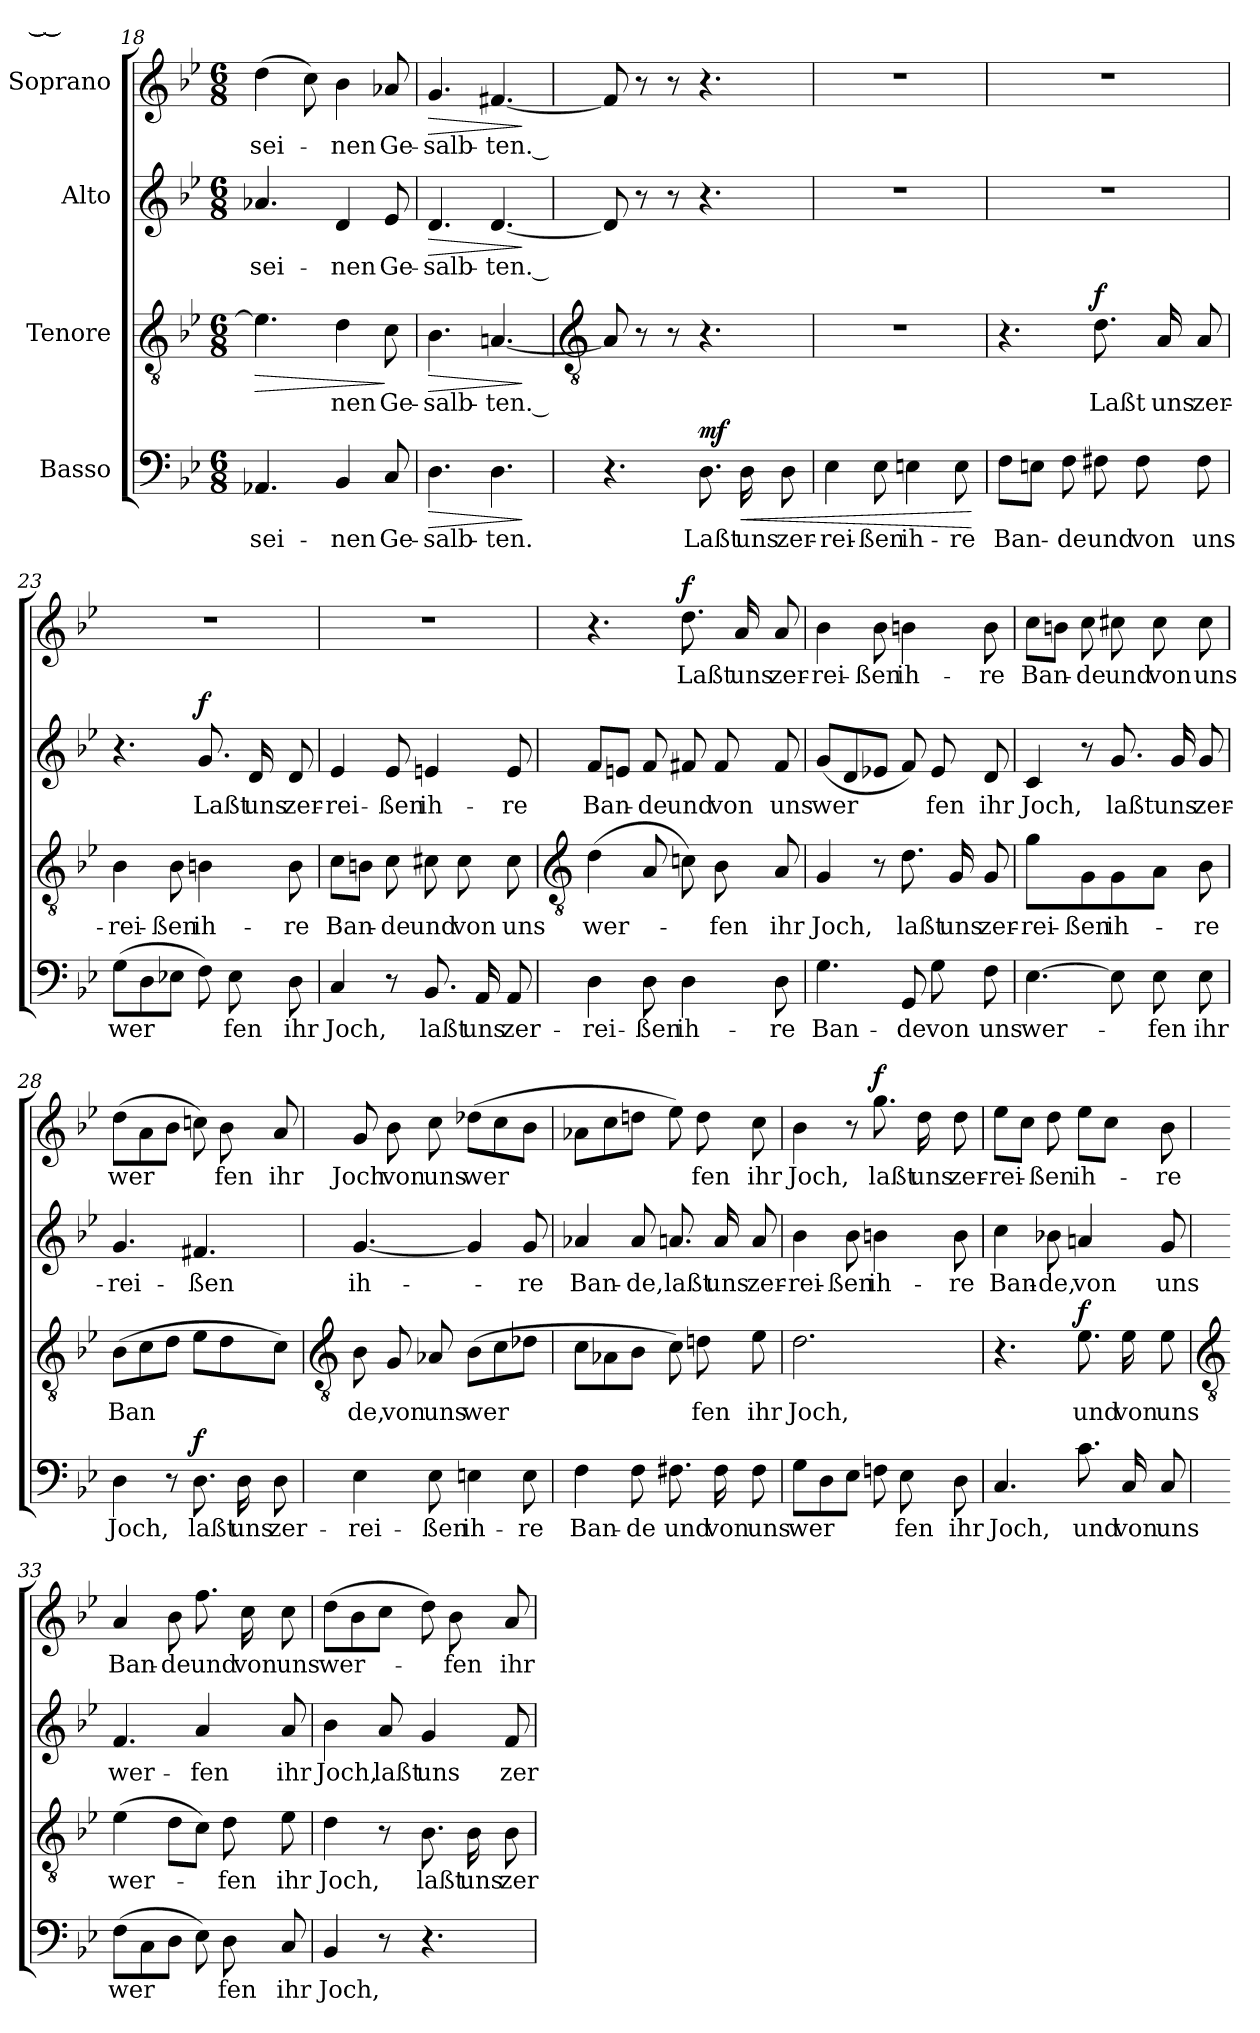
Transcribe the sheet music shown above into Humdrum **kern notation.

**kern	**text	**dynam	**kern	**text	**dynam	**kern	**text	**dynam	**kern	**text	**dynam
*part4	*part4	*part4	*part3	*part3	*part3	*part2	*part2	*part2	*part1	*part1	*part1
*staff4	*staff4	*staff4	*staff3	*staff3	*staff3	*staff2	*staff2	*staff2	*staff1	*staff1	*staff1
*I"Basso	*	*	*I"Tenore	*	*	*I"Alto	*	*	*I"Soprano	*	*
*clefF4	*	*	*clefGv2	*	*	*clefG2	*	*	*clefG2	*	*
*k[b-e-]	*	*	*k[b-e-]	*	*	*k[b-e-]	*	*	*k[b-e-]	*	*
*B-:	*	*	*B-:	*	*	*B-:	*	*	*B-:	*	*
*M6/8	*	*	*M6/8	*	*	*M6/8	*	*	*M6/8	*	*
=18	=18	=18	=18	=18	=18	=18	=18	=18	=18	=18	=18
!	!LO:LY:b	!	!	!	!LO:HP:b	!	!LO:LY:b	!	!	!LO:LY:b	!
4.AA-X	sei-	.	4.e-]	.	>	4.a-X	sei-	.	(>4dd	sei-	.
.	.	.	.	.	.	.	.	.	8cc)	.	.
!	!LO:LY:b	!	!	!LO:LY:b	!	!	!LO:LY:b	!	!	!LO:LY:b	!
4BB-	-nen	.	4d	-nen	.	4d	-nen	.	4b-	-nen	.
!	!LO:LY:b	!	!	!LO:LY:b	!	!	!LO:LY:b	!	!	!LO:LY:b	!
8C	Ge-	.	8c	Ge-	]	8e-	Ge-	.	8a-X	Ge-	.
=19	=19	=19	=19	=19	=19	=19	=19	=19	=19	=19	=19
!	!LO:LY:b	!LO:HP:b	!	!LO:LY:b	!LO:HP:b	!	!LO:LY:b	!LO:HP:b	!	!LO:LY:b	!LO:HP:b
4.D	-salb-	>	4.B-	-salb-	>	4.d	-salb-	>	4.g	-salb-	>
!	!LO:LY:b	!	!	!LO:LY:b	!	!	!LO:LY:b	!	!	!LO:LY:b	!
4.D	-ten.	.	[4.An	-ten.__	.	[4.d	-ten.__	.	[4.f#X	-ten.__	.
.	.	]	.	.	]	.	.	]	.	.	]
!!LO:LB:g=z
=20	=20	=20	=20	=20	=20	=20	=20	=20	=20	=20	=20
*	*	*	*clefGv2	*	*	*	*	*	*	*	*
!	!	!	!	!LO:LY:b	!	!	!LO:LY:b	!	!	!LO:LY:b	!
4.r	.	.	8A]	___	.	8d]	___	.	8f#]	___	.
.	.	.	8r	.	.	8r	.	.	8r	.	.
.	.	.	8r	.	.	8r	.	.	8r	.	.
!	!LO:LY:b	!LO:DY:a	!	!	!	!	!	!	!	!	!
8.D	Laßt	mf	4.r	.	.	4.r	.	.	4.r	.	.
!	!LO:LY:b	!LO:HP:b	!	!	!	!	!	!	!	!	!
16D	uns	<	.	.	.	.	.	.	.	.	.
!	!LO:LY:b	!	!	!	!	!	!	!	!	!	!
8D	zer-	.	.	.	.	.	.	.	.	.	.
=21	=21	=21	=21	=21	=21	=21	=21	=21	=21	=21	=21
!	!LO:LY:b	!	!LO:N:vis=1	!	!	!LO:N:vis=1	!	!	!LO:N:vis=1	!	!
4E-	-rei-	.	2.r	.	.	2.r	.	.	2.r	.	.
!	!LO:LY:b	!	!	!	!	!	!	!	!	!	!
8E-	-ßen	.	.	.	.	.	.	.	.	.	.
!	!LO:LY:b	!	!	!	!	!	!	!	!	!	!
4En	ih-	.	.	.	.	.	.	.	.	.	.
!	!LO:LY:b	!	!	!	!	!	!	!	!	!	!
8E	-re	.	.	.	.	.	.	.	.	.	.
.	.	[	.	.	.	.	.	.	.	.	.
=22	=22	=22	=22	=22	=22	=22	=22	=22	=22	=22	=22
!	!LO:LY:b	!	!	!	!	!LO:N:vis=1	!	!	!LO:N:vis=1	!	!
8FL	Ban-	.	4.r	.	.	2.r	.	.	2.r	.	.
8EnJ	.	.	.	.	.	.	.	.	.	.	.
!	!LO:LY:b	!	!	!	!	!	!	!	!	!	!
8F	-de	.	.	.	.	.	.	.	.	.	.
!	!LO:LY:b	!	!	!LO:LY:b	!LO:DY:a	!	!	!	!	!	!
8F#X	und	.	8.d	Laßt	f	.	.	.	.	.	.
!	!LO:LY:b	!	!	!	!	!	!	!	!	!	!
8F#	von	.	.	.	.	.	.	.	.	.	.
!	!	!	!	!LO:LY:b	!	!	!	!	!	!	!
.	.	.	16A	uns	.	.	.	.	.	.	.
!	!LO:LY:b	!	!	!LO:LY:b	!	!	!	!	!	!	!
8F#	uns	.	8A	zer-	.	.	.	.	.	.	.
=23	=23	=23	=23	=23	=23	=23	=23	=23	=23	=23	=23
!	!LO:LY:b	!	!	!LO:LY:b	!	!	!	!	!LO:N:vis=1	!	!
(>8GL	wer	.	4B-	-rei-	.	4.r	.	.	2.r	.	.
8D	.	.	.	.	.	.	.	.	.	.	.
!	!	!	!	!LO:LY:b	!	!	!	!	!	!	!
8E-XJ	.	.	8B-	-ßen	.	.	.	.	.	.	.
!	!	!	!	!LO:LY:b	!	!	!LO:LY:b	!LO:DY:a	!	!	!
8F)	.	.	4Bn	ih-	.	8.g	Laßt	f	.	.	.
!	!LO:LY:b	!	!	!	!	!	!	!	!	!	!
8E-	fen	.	.	.	.	.	.	.	.	.	.
!	!	!	!	!	!	!	!LO:LY:b	!	!	!	!
.	.	.	.	.	.	16d	uns	.	.	.	.
!	!LO:LY:b	!	!	!LO:LY:b	!	!	!LO:LY:b	!	!	!	!
8D	ihr	.	8B	-re	.	8d	zer-	.	.	.	.
=24	=24	=24	=24	=24	=24	=24	=24	=24	=24	=24	=24
!	!LO:LY:b	!	!	!LO:LY:b	!	!	!LO:LY:b	!	!LO:N:vis=1	!	!
4C	Joch,	.	8cL	Ban-	.	4e-	-rei-	.	2.r	.	.
.	.	.	8BnJ	.	.	.	.	.	.	.	.
!	!	!	!	!LO:LY:b	!	!	!LO:LY:b	!	!	!	!
8r	.	.	8c	-de	.	8e-	-ßen	.	.	.	.
!	!LO:LY:b	!	!	!LO:LY:b	!	!	!LO:LY:b	!	!	!	!
8.BB-	laßt	.	8c#X	und	.	4en	ih-	.	.	.	.
!	!	!	!	!LO:LY:b	!	!	!	!	!	!	!
.	.	.	8c#	von	.	.	.	.	.	.	.
!	!LO:LY:b	!	!	!	!	!	!	!	!	!	!
16AA	uns	.	.	.	.	.	.	.	.	.	.
!	!LO:LY:b	!	!	!LO:LY:b	!	!	!LO:LY:b	!	!	!	!
8AA	zer-	.	8c#	uns	.	8e	-re	.	.	.	.
!!LO:LB:g=z
=25	=25	=25	=25	=25	=25	=25	=25	=25	=25	=25	=25
*	*	*	*clefGv2	*	*	*	*	*	*	*	*
!	!LO:LY:b	!	!	!LO:LY:b	!	!	!LO:LY:b	!	!	!	!
4D	-rei-	.	(>4d	wer-	.	8fL	Ban-	.	4.r	.	.
.	.	.	.	.	.	8enJ	.	.	.	.	.
!	!LO:LY:b	!	!	!	!	!	!LO:LY:b	!	!	!	!
8D	-ßen	.	8A	.	.	8f	-de	.	.	.	.
!	!LO:LY:b	!	!	!	!	!	!LO:LY:b	!	!	!LO:LY:b	!LO:DY:a
4D	ih-	.	8cn)	.	.	8f#X	und	.	8.dd	Laßt	f
!	!	!	!	!LO:LY:b	!	!	!LO:LY:b	!	!	!	!
.	.	.	8B-	-fen	.	8f#	von	.	.	.	.
!	!	!	!	!	!	!	!	!	!	!LO:LY:b	!
.	.	.	.	.	.	.	.	.	16a	uns	.
!	!LO:LY:b	!	!	!LO:LY:b	!	!	!LO:LY:b	!	!	!LO:LY:b	!
8D	-re	.	8A	ihr	.	8f#	uns	.	8a	zer-	.
=26	=26	=26	=26	=26	=26	=26	=26	=26	=26	=26	=26
!	!LO:LY:b	!	!	!LO:LY:b	!	!	!LO:LY:b	!	!	!LO:LY:b	!
4.G	Ban-	.	4G	Joch,	.	(<8gL	wer	.	4b-	-rei-	.
.	.	.	.	.	.	8d	.	.	.	.	.
!	!	!	!	!	!	!	!	!	!	!LO:LY:b	!
.	.	.	8r	.	.	8e-XJ	.	.	8b-	-ßen	.
!	!LO:LY:b	!	!	!LO:LY:b	!	!	!	!	!	!LO:LY:b	!
8GG	-de	.	8.d	laßt	.	8f)	.	.	4bn	ih-	.
!	!LO:LY:b	!	!	!	!	!	!LO:LY:b	!	!	!	!
8G	von	.	.	.	.	8e-	fen	.	.	.	.
!	!	!	!	!LO:LY:b	!	!	!	!	!	!	!
.	.	.	16G	uns	.	.	.	.	.	.	.
!	!LO:LY:b	!	!	!LO:LY:b	!	!	!LO:LY:b	!	!	!LO:LY:b	!
8F	uns	.	8G	zer-	.	8d	ihr	.	8b	-re	.
=27	=27	=27	=27	=27	=27	=27	=27	=27	=27	=27	=27
!	!LO:LY:b	!	!	!LO:LY:b	!	!	!LO:LY:b	!	!	!LO:LY:b	!
[4.E-	wer-	.	4g	-rei-	.	4c	Joch,	.	8ccL	Ban-	.
.	.	.	.	.	.	.	.	.	8bnJ	.	.
!	!	!	!	!LO:LY:b	!	!	!	!	!	!LO:LY:b	!
.	.	.	8G	-ßen	.	8r	.	.	8cc	-de	.
!	!	!	!	!LO:LY:b	!	!	!LO:LY:b	!	!	!LO:LY:b	!
8E-]	.	.	8G	ih-	.	8.g	laßt	.	8cc#X	und	.
!	!LO:LY:b	!	!	!	!	!	!	!	!	!LO:LY:b	!
8E-	-fen	.	8AJ	.	.	.	.	.	8cc#	von	.
!	!	!	!	!	!	!	!LO:LY:b	!	!	!	!
.	.	.	.	.	.	16g	uns	.	.	.	.
!	!LO:LY:b	!	!	!LO:LY:b	!	!	!LO:LY:b	!	!	!LO:LY:b	!
8E-	ihr	.	8B-	-re	.	8g	zer-	.	8cc#	uns	.
=28	=28	=28	=28	=28	=28	=28	=28	=28	=28	=28	=28
!	!LO:LY:b	!	!	!LO:LY:b	!	!	!LO:LY:b	!	!	!LO:LY:b	!
4D	Joch,	.	(>8B-L	Ban	.	4.g	-rei-	.	(>8ddL	wer	.
.	.	.	8c	.	.	.	.	.	8a	.	.
8r	.	.	8dJ	.	.	.	.	.	8b-J	.	.
!	!LO:LY:b	!LO:DY:a	!	!	!	!	!LO:LY:b	!	!	!	!
8.D	laßt	f	8e-L	.	.	4.f#X	-ßen	.	8ccn)	.	.
!	!	!	!	!	!	!	!	!	!	!LO:LY:b	!
.	.	.	8d	.	.	.	.	.	8b-	fen	.
!	!LO:LY:b	!	!	!	!	!	!	!	!	!	!
16D	uns	.	.	.	.	.	.	.	.	.	.
!	!LO:LY:b	!	!	!	!	!	!	!	!	!LO:LY:b	!
8D	zer-	.	8cJ)	.	.	.	.	.	8a	ihr	.
!!LO:LB:g=z
=29	=29	=29	=29	=29	=29	=29	=29	=29	=29	=29	=29
*	*	*	*clefGv2	*	*	*	*	*	*	*	*
!	!LO:LY:b	!	!	!LO:LY:b	!	!	!LO:LY:b	!	!	!LO:LY:b	!
4E-	-rei-	.	8B-	de,	.	[4.g	ih-	.	8g	Joch	.
!	!	!	!	!LO:LY:b	!	!	!	!	!	!LO:LY:b	!
.	.	.	8G	von	.	.	.	.	8b-	von	.
!	!LO:LY:b	!	!	!LO:LY:b	!	!	!	!	!	!LO:LY:b	!
8E-	-ßen	.	8A-X	uns	.	.	.	.	8cc	uns	.
!	!LO:LY:b	!	!	!LO:LY:b	!	!	!	!	!	!LO:LY:b	!
4En	ih-	.	(>8B-L	wer	.	4g]	.	.	(>8dd-XL	wer	.
.	.	.	8c	.	.	.	.	.	8cc	.	.
!	!LO:LY:b	!	!	!	!	!	!LO:LY:b	!	!	!	!
8E	-re	.	8d-XJ	.	.	8g	-re	.	8b-J	.	.
=30	=30	=30	=30	=30	=30	=30	=30	=30	=30	=30	=30
!	!LO:LY:b	!	!	!	!	!	!LO:LY:b	!	!	!	!
4F	Ban-	.	8cL	.	.	4a-X	Ban-	.	8a-XL	.	.
.	.	.	8A-X	.	.	.	.	.	8cc	.	.
!	!LO:LY:b	!	!	!	!	!	!LO:LY:b	!	!	!	!
8F	-de	.	8B-J	.	.	8a-	-de,	.	8ddnJ	.	.
!	!LO:LY:b	!	!	!	!	!	!LO:LY:b	!	!	!	!
8.F#X	und	.	8c)	.	.	8.an	laßt	.	8ee-)	.	.
!	!	!	!	!LO:LY:b	!	!	!	!	!	!LO:LY:b	!
.	.	.	8dn	fen	.	.	.	.	8dd	fen	.
!	!LO:LY:b	!	!	!	!	!	!LO:LY:b	!	!	!	!
16F#	von	.	.	.	.	16a	uns	.	.	.	.
!	!LO:LY:b	!	!	!LO:LY:b	!	!	!LO:LY:b	!	!	!LO:LY:b	!
8F#	uns	.	8e-	ihr	.	8a	zer-	.	8cc	ihr	.
=31	=31	=31	=31	=31	=31	=31	=31	=31	=31	=31	=31
!	!LO:LY:b	!	!	!LO:LY:b	!	!	!LO:LY:b	!	!	!LO:LY:b	!
8GL	wer	.	2.d	Joch,	.	4b-	-rei-	.	4b-	Joch,	.
8D	.	.	.	.	.	.	.	.	.	.	.
!	!	!	!	!	!	!	!LO:LY:b	!	!	!	!
8E-J	.	.	.	.	.	8b-	-ßen	.	8r	.	.
!	!	!	!	!	!	!	!LO:LY:b	!	!	!LO:LY:b	!LO:DY:a
8Fn	.	.	.	.	.	4bn	ih-	.	8.gg	laßt	f
!	!LO:LY:b	!	!	!	!	!	!	!	!	!	!
8E-	fen	.	.	.	.	.	.	.	.	.	.
!	!	!	!	!	!	!	!	!	!	!LO:LY:b	!
.	.	.	.	.	.	.	.	.	16dd	uns	.
!	!LO:LY:b	!	!	!	!	!	!LO:LY:b	!	!	!LO:LY:b	!
8D	ihr	.	.	.	.	8b	-re	.	8dd	zer-	.
=32	=32	=32	=32	=32	=32	=32	=32	=32	=32	=32	=32
!	!LO:LY:b	!	!	!	!	!	!LO:LY:b	!	!	!LO:LY:b	!
4.C	Joch,	.	4.r	.	.	4cc	Ban-	.	8ee-L	-rei-	.
.	.	.	.	.	.	.	.	.	8ccJ	.	.
!	!	!	!	!	!	!	!LO:LY:b	!	!	!LO:LY:b	!
.	.	.	.	.	.	8b-X	-de,	.	8dd	-ßen	.
!	!LO:LY:b	!	!	!LO:LY:b	!LO:DY:a	!	!LO:LY:b	!	!	!LO:LY:b	!
8.c	und	.	8.e-	und	f	4an	von	.	8ee-L	ih-	.
.	.	.	.	.	.	.	.	.	8ccJ	.	.
!	!LO:LY:b	!	!	!LO:LY:b	!	!	!	!	!	!	!
16C	von	.	16e-	von	.	.	.	.	.	.	.
!	!LO:LY:b	!	!	!LO:LY:b	!	!	!LO:LY:b	!	!	!LO:LY:b	!
8C	uns	.	8e-	uns	.	8g	uns	.	8b-	-re	.
!!LO:LB:g=z
=33	=33	=33	=33	=33	=33	=33	=33	=33	=33	=33	=33
*	*	*	*clefGv2	*	*	*	*	*	*	*	*
!	!LO:LY:b	!	!	!LO:LY:b	!	!	!LO:LY:b	!	!	!LO:LY:b	!
(>8FL	wer	.	(>4e-	wer-	.	4.f	wer-	.	4a	Ban-	.
8C	.	.	.	.	.	.	.	.	.	.	.
!	!	!	!	!	!	!	!	!	!	!LO:LY:b	!
8DJ	.	.	8dL	.	.	.	.	.	8b-	-de	.
!	!	!	!	!	!	!	!LO:LY:b	!	!	!LO:LY:b	!
8E-)	.	.	8cJ)	.	.	4a	-fen	.	8.ff	und	.
!	!LO:LY:b	!	!	!LO:LY:b	!	!	!	!	!	!	!
8D	fen	.	8d	-fen	.	.	.	.	.	.	.
!	!	!	!	!	!	!	!	!	!	!LO:LY:b	!
.	.	.	.	.	.	.	.	.	16cc	von	.
!	!LO:LY:b	!	!	!LO:LY:b	!	!	!LO:LY:b	!	!	!LO:LY:b	!
8C	ihr	.	8e-	ihr	.	8a	ihr	.	8cc	uns	.
=34	=34	=34	=34	=34	=34	=34	=34	=34	=34	=34	=34
!	!LO:LY:b	!	!	!LO:LY:b	!	!	!LO:LY:b	!	!	!LO:LY:b	!
4BB-	Joch,	.	4d	Joch,	.	4b-	Joch,	.	(>8ddL	wer-	.
.	.	.	.	.	.	.	.	.	8b-	.	.
!	!	!	!	!	!	!	!LO:LY:b	!	!	!	!
8r	.	.	8r	.	.	8a	laßt	.	8ccJ	.	.
!	!	!	!	!LO:LY:b	!	!	!LO:LY:b	!	!	!	!
4.r	.	.	8.B-	laßt	.	4g	uns	.	8dd)	.	.
!	!	!	!	!	!	!	!	!	!	!LO:LY:b	!
.	.	.	.	.	.	.	.	.	8b-	-fen	.
!	!	!	!	!LO:LY:b	!	!	!	!	!	!	!
.	.	.	16B-	uns	.	.	.	.	.	.	.
!	!	!	!	!LO:LY:b	!	!	!LO:LY:b	!	!	!LO:LY:b	!
.	.	.	8B-	zer-	.	8f	zer-	.	8a	ihr	.
=	=	=	=	=	=	=	=	=	=	=	=
*-	*-	*-	*-	*-	*-	*-	*-	*-	*-	*-	*-
